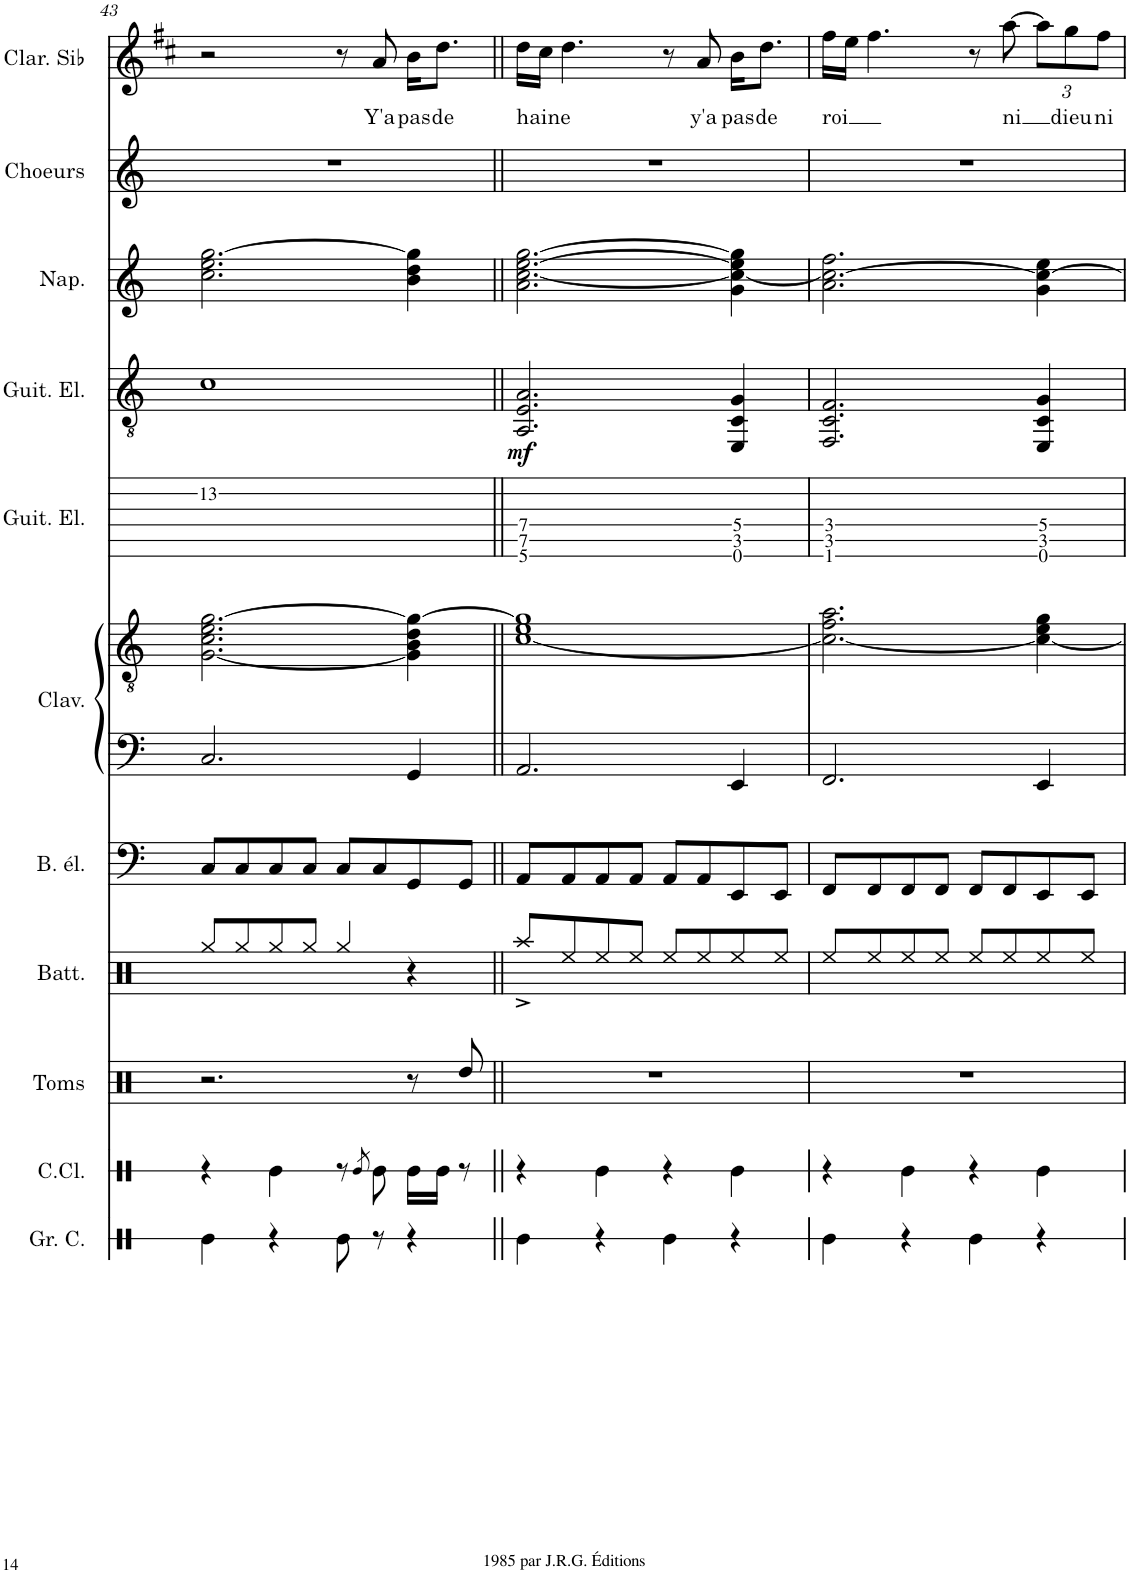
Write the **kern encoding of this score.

**kern	**kern	**kern	**kern	**kern	**kern	**kern	**kern	**kern	**dynam	**kern	**kern	**kern	**text
*part11	*part10	*part9	*part8	*part7	*part6	*part6	*part5	*part4	*part4	*part3	*part2	*part1	*part1
*staff12	*staff11	*staff10	*staff9	*staff8	*staff7	*staff6	*staff5	*staff4	*staff4	*staff3	*staff2	*staff1	*staff1
*I"Grosse caisse	*I"Caisse claire	*I"Toms	*I"Batterie	*I"Basse électrique	*I"Clavier	*	*I"Guitare électrique	*I"Guitare électrique	*	*I"Nappes	*I"Choeurs	*I"Clarinette en Sib	*
*I'Gr. C.	*I'C.Cl.	*I'Toms	*I'Batt.	*I'B. él.	*I'Clav.	*	*I'Guit. El.	*I'Guit. El.	*	*I'Nap.	*I'Choeurs	*I'Clar. Sib	*
!!LO:PB:g=z
*clefX	*clefX	*clefX	*clefX	*clefF4	*clefF4	*clefGv2	*	*clefGv2	*	*clefG2	*clefG2	*clefG2	*
*	*	*	*	*	*	*	*	*	*	*	*	*Trd1c2	*
*k[]	*k[]	*k[]	*k[]	*k[]	*k[]	*k[]	*k[]	*k[]	*	*k[]	*k[]	*k[f#c#]	*
*M4/4	*M4/4	*M4/4	*M4/4	*M4/4	*M4/4	*M4/4	*M4/4	*M4/4	*	*M4/4	*M4/4	*M4/4	*
=43	=43	=43	=43	=43	=43	=43	=43	=43	=43	=43	=43	=43	=43
4Re\	4r	2.r	8Rgg/L	8C/L	2.C/	[2.G\ 2.c\ 2.e\ [2.g\	1cc	1c	.	2.cc\ 2.ee\ [2.gg\	1r	2r	.
.	.	.	8Rgg/	8C/	.	.	.	.	.	.	.	.	.
4r	4Re\	.	8Rgg/	8C/	.	.	.	.	.	.	.	.	.
.	.	.	8Rgg/J	8C/J	.	.	.	.	.	.	.	.	.
8Re\	8r	.	4Rgg/	8C/L	.	.	.	.	.	.	.	8r	.
.	8qRe/	.	.	.	.	.	.	.	.	.	.	.	.
!	!	!	!	!	!	!	!	!	!	!	!	!	!LO:LY:b
8r	8Re\	.	.	8C/	.	.	.	.	.	.	.	8a/	Y'a
!	!	!	!	!	!	!	!	!	!	!	!	!	!LO:LY:b
4r	16Re\LL	8r	4r	8GG/	4GG/	4G\] 4B\ 4d\ 4g\_	.	.	.	4b\ 4dd\ 4gg\]	.	16b\KL	pas
!	!	!	!	!	!	!	!	!	!	!	!	!	!LO:LY:b
.	16Re\JJ	.	.	.	.	.	.	.	.	.	.	8.dd\J	de
.	8r	8Rdd/	.	8GG/J	.	.	.	.	.	.	.	.	.
=44||	=44||	=44||	=44||	=44||	=44||	=44||	=44||	=44||	=44||	=44||	=44||	=44||	=44||
!	!	!	!	!	!	!	!	!	!LO:DY:b	!	!	!	!LO:LY:b
4Re\	4r	1r	8Raa^/L	8AA/L	2.AA/	[1c 1e 1g]	2.AA 2.E 2.A	2.AA/ 2.E/ 2.A/	mf	2.a\ [2.cc\ [2.ee\ [2.gg\	1r	16dd\LL	haine
.	.	.	.	.	.	.	.	.	.	.	.	16cc#\JJ	.
.	.	.	8Ree/	8AA/	.	.	.	.	.	.	.	4.dd\	.
4r	4Re\	.	8Ree/	8AA/	.	.	.	.	.	.	.	.	.
.	.	.	8Ree/J	8AA/J	.	.	.	.	.	.	.	.	.
4Re\	4r	.	8Ree/L	8AA/L	.	.	.	.	.	.	.	8r	.
!	!	!	!	!	!	!	!	!	!	!	!	!	!LO:LY:b
.	.	.	8Ree/	8AA/	.	.	.	.	.	.	.	8a/	y'a
!	!	!	!	!	!	!	!	!	!	!	!	!	!LO:LY:b
4r	4Re\	.	8Ree/	8EE/	4EE/	.	4EE 4C 4G	4EE/ 4C/ 4G/	.	4g\ 4cc\_ 4ee\] 4gg\]	.	16b\KL	pas
!	!	!	!	!	!	!	!	!	!	!	!	!	!LO:LY:b
.	.	.	.	.	.	.	.	.	.	.	.	8.dd\J	de
.	.	.	8Ree/J	8EE/J	.	.	.	.	.	.	.	.	.
=45	=45	=45	=45	=45	=45	=45	=45	=45	=45	=45	=45	=45	=45
!	!	!	!	!	!	!	!	!	!	!	!	!	!LO:LY:b
4Re\	4r	1r	8Ree/L	8FF/L	2.FF/	2.c\_ 2.f\ 2.a\	2.FF 2.C 2.F	2.FF/ 2.C/ 2.F/	.	2.a\ 2.cc\_ 2.ff\	1r	16ff#\LL	roi
.	.	.	.	.	.	.	.	.	.	.	.	16ee\JJ	.
.	.	.	8Ree/	8FF/	.	.	.	.	.	.	.	4.ff#\	.
4r	4Re\	.	8Ree/	8FF/	.	.	.	.	.	.	.	.	.
.	.	.	8Ree/J	8FF/J	.	.	.	.	.	.	.	.	.
4Re\	4r	.	8Ree/L	8FF/L	.	.	.	.	.	.	.	8r	.
!	!	!	!	!	!	!	!	!	!	!	!	!	!LO:LY:b
.	.	.	8Ree/	8FF/	.	.	.	.	.	.	.	[8aa\	ni
*	*	*	*	*	*	*	*	*	*	*	*	*Xbrackettup	*
4r	4Re\	.	8Ree/	8EE/	4EE/	4c\_ 4e\ 4g\	4EE 4C 4G	4EE/ 4C/ 4G/	.	4g\ 4cc\_ 4ee\	.	12aa\L]	.
!	!	!	!	!	!	!	!	!	!	!	!	!	!LO:LY:b
.	.	.	.	.	.	.	.	.	.	.	.	12gg\	dieu
.	.	.	8Ree/J	8EE/J	.	.	.	.	.	.	.	.	.
!	!	!	!	!	!	!	!	!	!	!	!	!	!LO:LY:b
.	.	.	.	.	.	.	.	.	.	.	.	12ff#\J	ni
=	=	=	=	=	=	=	=	=	=	=	=	=	=
*-	*-	*-	*-	*-	*-	*-	*-	*-	*-	*-	*-	*-	*-
